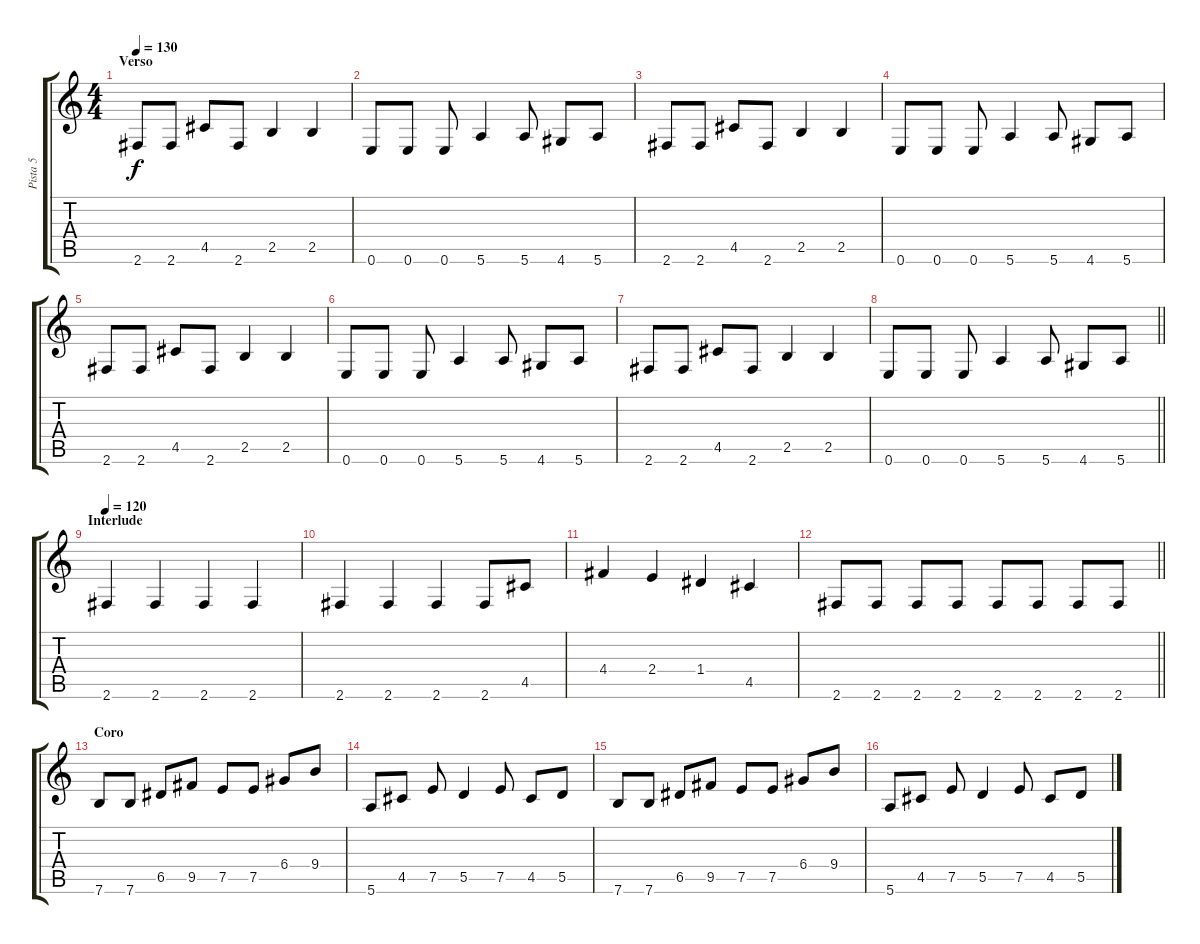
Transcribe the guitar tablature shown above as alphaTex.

\track ("Pista 5" "Pista 5") {instrument overdrivenguitar}
\staff {score tabs}
\tuning (E4 B3 G3 D3 A2 E2) {hide}
\ts (4 4)
\section ("" "Verso")
\tempo 130
\clef g2
\ks c
2.6.8{dy f} 2.6.8 4.5.8 2.6.8 2.5.4 2.5.4 |
0.6.8 0.6.8 0.6.8 5.6.4 5.6.8 4.6.8 5.6.8 |
2.6.8 2.6.8 4.5.8 2.6.8 2.5.4 2.5.4 |
0.6.8 0.6.8 0.6.8 5.6.4 5.6.8 4.6.8 5.6.8 |
2.6.8 2.6.8 4.5.8 2.6.8 2.5.4 2.5.4 |
0.6.8 0.6.8 0.6.8 5.6.4 5.6.8 4.6.8 5.6.8 |
2.6.8 2.6.8 4.5.8 2.6.8 2.5.4 2.5.4 |
\barLineRight lightlight
0.6.8 0.6.8 0.6.8 5.6.4 5.6.8 4.6.8 5.6.8 |
\section ("" "Interlude")
\tempo 135
\tempo 120
2.6.4 2.6.4 2.6.4 2.6.4 |
2.6.4 2.6.4 2.6.4 2.6.8 4.5.8 |
4.4.4 2.4.4 1.4.4 4.5.4 |
\barLineRight lightlight
2.6.8 2.6.8 2.6.8 2.6.8 2.6.8 2.6.8 2.6.8 2.6.8 |
\section ("" "Coro")
7.6.8 7.6.8 6.5.8 9.5.8 7.5.8 7.5.8 6.4.8 9.4.8 |
5.6.8 4.5.8 7.5.8 5.5.4 7.5.8 4.5.8 5.5.8 |
7.6.8 7.6.8 6.5.8 9.5.8 7.5.8 7.5.8 6.4.8 9.4.8 |
5.6.8 4.5.8 7.5.8 5.5.4 7.5.8 4.5.8 5.5.8
